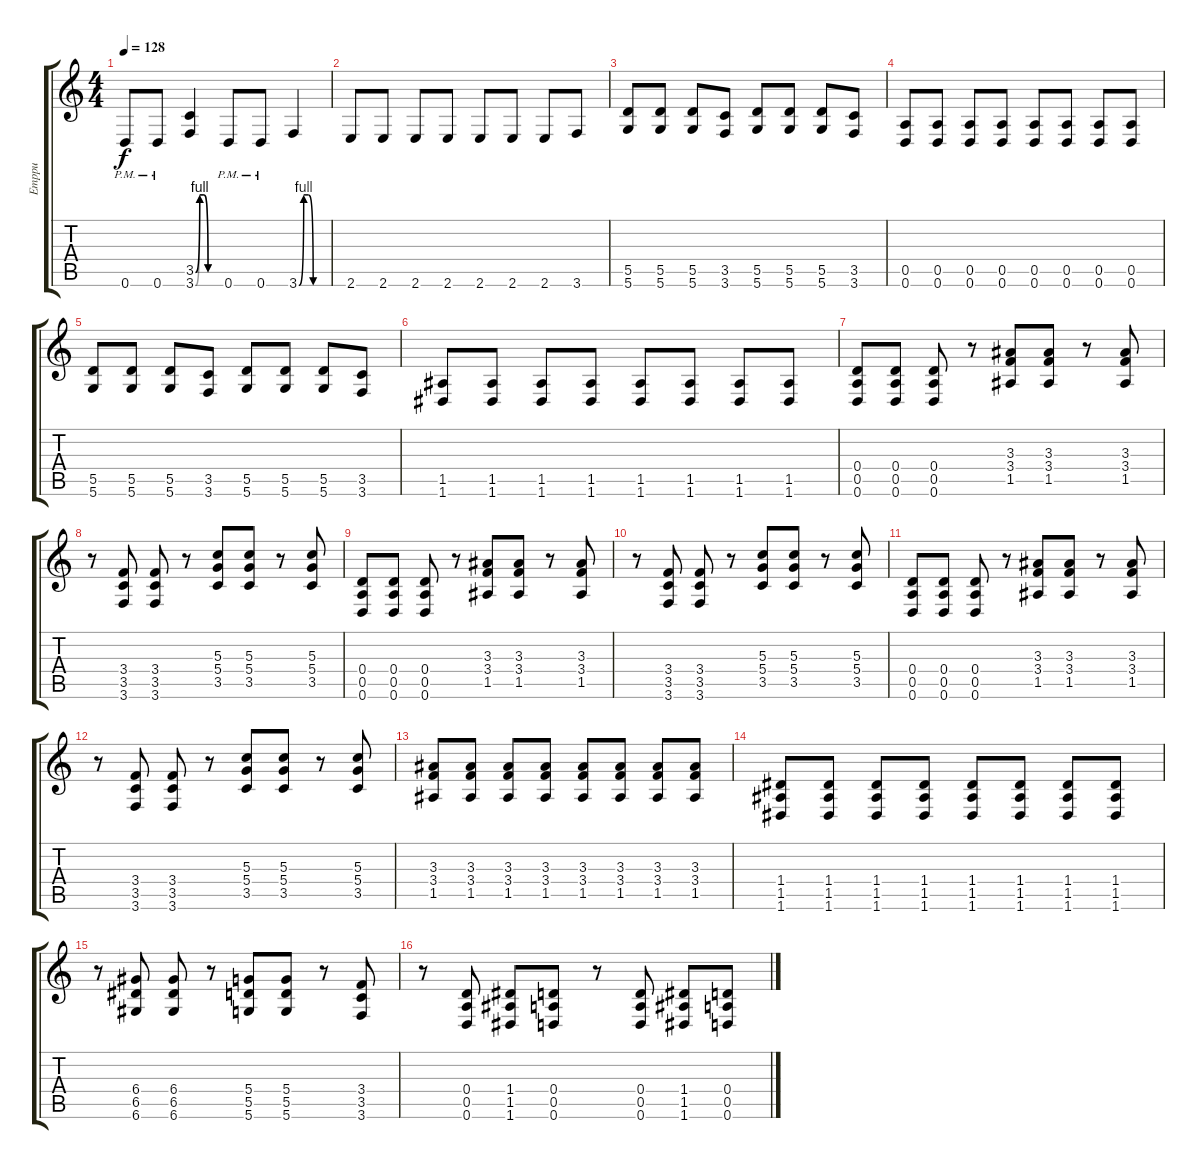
\track ("Emppu" "Emppu") {instrument distortionguitar}
\staff {score tabs}
\tuning (E4 B3 G3 D3 A2 D2) {hide}
\ts (4 4)
\tempo 128
\clef g2
\ks c
0.6{pm}.8{dy f} 0.6{pm}.8 (3.5{be (custom 0 0 10 4 20 4 30 0 60 0)} 3.6{be (custom 0 0 10 4 20 4 30 0 60 0)}).4 0.6{pm}.8 0.6{pm}.8 3.6{be (custom 0 0 10 4 20 4 30 0 60 0)}.4 |
2.6.8 2.6.8 2.6.8 2.6.8 2.6.8 2.6.8 2.6.8 3.6.8 |
(5.5 5.6).8 (5.5 5.6).8 (5.5 5.6).8 (3.5 3.6).8 (5.5 5.6).8 (5.5 5.6).8 (5.5 5.6).8 (3.5 3.6).8 |
(0.5 0.6).8 (0.5 0.6).8 (0.5 0.6).8 (0.5 0.6).8 (0.5 0.6).8 (0.5 0.6).8 (0.5 0.6).8 (0.5 0.6).8 |
(5.5 5.6).8 (5.5 5.6).8 (5.5 5.6).8 (3.5 3.6).8 (5.5 5.6).8 (5.5 5.6).8 (5.5 5.6).8 (3.5 3.6).8 |
(1.5 1.6).8 (1.5 1.6).8 (1.5 1.6).8 (1.5 1.6).8 (1.5 1.6).8 (1.5 1.6).8 (1.5 1.6).8 (1.5 1.6).8 |
(0.4 0.5 0.6).8 (0.4 0.5 0.6).8 (0.4 0.5 0.6).8 r.8 (3.3 3.4 1.5).8 (3.3 3.4 1.5).8 r.8 (3.3 3.4 1.5).8 |
r.8 (3.4 3.5 3.6).8 (3.4 3.5 3.6).8 r.8 (5.3 5.4 3.5).8 (5.3 5.4 3.5).8 r.8 (5.3 5.4 3.5).8 |
(0.4 0.5 0.6).8 (0.4 0.5 0.6).8 (0.4 0.5 0.6).8 r.8 (3.3 3.4 1.5).8 (3.3 3.4 1.5).8 r.8 (3.3 3.4 1.5).8 |
r.8 (3.4 3.5 3.6).8 (3.4 3.5 3.6).8 r.8 (5.3 5.4 3.5).8 (5.3 5.4 3.5).8 r.8 (5.3 5.4 3.5).8 |
(0.4 0.5 0.6).8 (0.4 0.5 0.6).8 (0.4 0.5 0.6).8 r.8 (3.3 3.4 1.5).8 (3.3 3.4 1.5).8 r.8 (3.3 3.4 1.5).8 |
r.8 (3.4 3.5 3.6).8 (3.4 3.5 3.6).8 r.8 (5.3 5.4 3.5).8 (5.3 5.4 3.5).8 r.8 (5.3 5.4 3.5).8 |
(3.3 3.4 1.5).8 (3.3 3.4 1.5).8 (3.3 3.4 1.5).8 (3.3 3.4 1.5).8 (3.3 3.4 1.5).8 (3.3 3.4 1.5).8 (3.3 3.4 1.5).8 (3.3 3.4 1.5).8 |
(1.4 1.5 1.6).8 (1.4 1.5 1.6).8 (1.4 1.5 1.6).8 (1.4 1.5 1.6).8 (1.4 1.5 1.6).8 (1.4 1.5 1.6).8 (1.4 1.5 1.6).8 (1.4 1.5 1.6).8 |
r.8 (6.4 6.5 6.6).8 (6.4 6.5 6.6).8 r.8 (5.4 5.5 5.6).8 (5.4 5.5 5.6).8 r.8 (3.4 3.5 3.6).8 |
r.8 (0.4 0.5 0.6).8 (1.4 1.5 1.6).8 (0.4 0.5 0.6).8 r.8 (0.4 0.5 0.6).8 (1.4 1.5 1.6).8 (0.4 0.5 0.6).8
